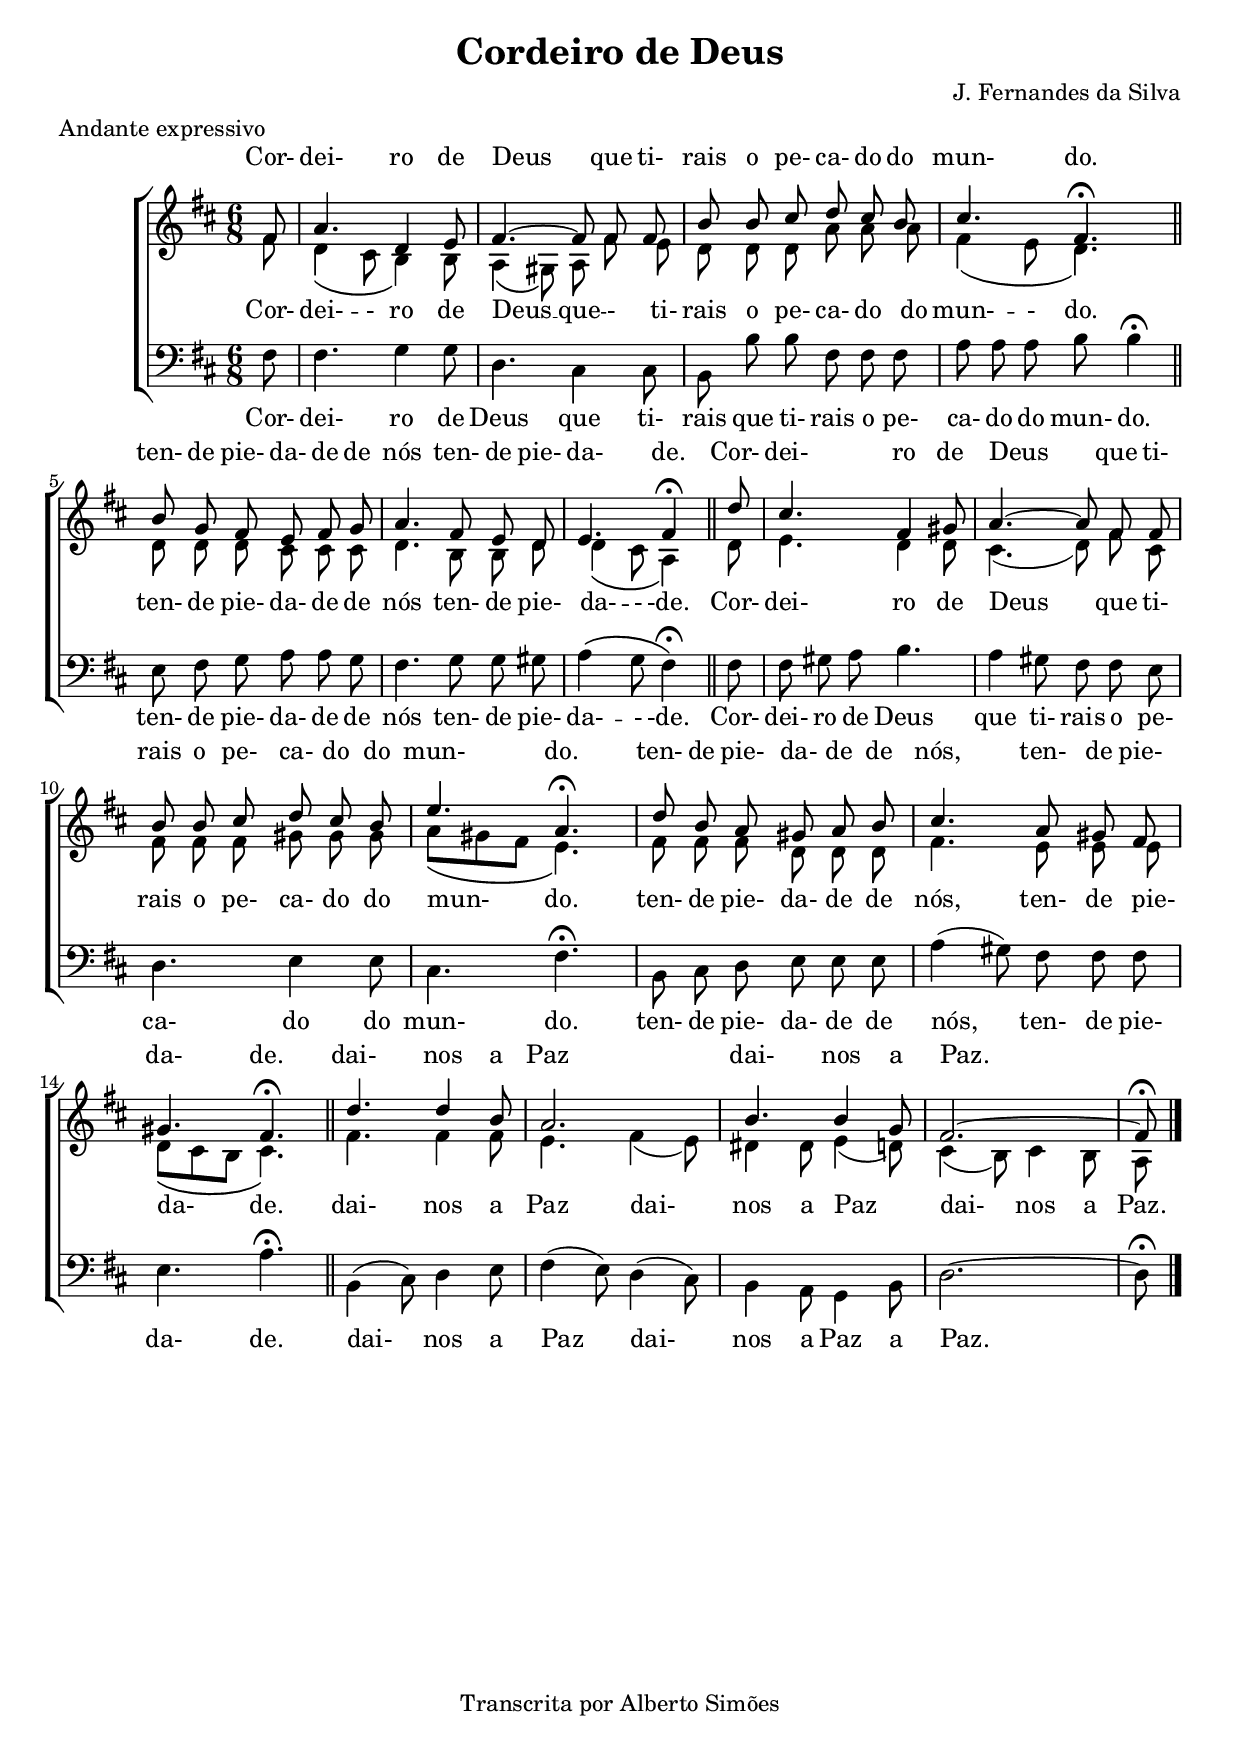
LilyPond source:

\version "2.14.0"

\header {
  title = "Cordeiro de Deus"
  composer = "J. Fernandes da Silva"
  meter = "Andante expressivo"
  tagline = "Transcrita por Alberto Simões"

  ocasioes = "cordeiro"
  seccao   = "cordeiro"
}

global = {
  \key d \major
  \time 6/8
	\autoBeamOff
}

sopMusic = \relative c' {
  \partial 8 fis8
	a4. d,4 e8
	fis4. ~ fis8 fis fis
	b b cis d cis b
	cis4.
	fis,4.\fermata \bar "||"
	
	b8 g fis e fis g
	a4. fis8 e d 
	e4. fis4\fermata \bar "||" d'8
	
	cis4. fis,4 gis8
	a4. ~ a8 fis fis
	b b cis d cis b
	e4. a,4.\fermata
	
	d8 b a gis a b
	cis4. a8 gis fis
	gis4. fis4.\fermata \bar "||"
	
	d'4. d4 b8
	a2.
	b4. b4 g8
	fis2. ~
  fis8 \fermata \bar "|."
}
sopWords = \lyricmode {
	Cor- dei- ro de Deus que ti- rais o pe- ca- do do mun- do.
	ten- de pie- da- de de nós
	ten- de pie- da- de.
	
	Cor- dei- ro de Deus que ti- rais o pe- ca- do do mun- do.
	ten- de pie- da- de de nós,
	ten- de pie- da- de.
	
	dai- nos a Paz
	dai- nos a Paz.
}

altoMusic = \relative c' {
	\partial 8 fis8
	d4\( cis8 b4\) b8
	a4\( gis8\) a fis' e
	d d d a' a a
	fis4\(  e8 d4.\)
	
	d8 d d cis cis cis
	d4. b8 b d
	d4\( cis8 a4\) d8
	
	e4. d4 d8
	cis4.( d8) fis cis
	fis fis fis gis gis gis
	a[\( gis fis] e4.\)
	
	fis8 fis fis d d d
	fis4. e8 e e
	d[\( cis b] cis4.\)
	
	fis4. fis4 fis8
	e4. fis4( e8)
	dis4 dis8 e4( d8)
	cis4( b8) cis4 b8 
a8
}

altoWords = \lyricmode {
	Cor- dei- --  - ro de Deus __ _
	que -- - ti- rais o
	pe- ca- do do mun- -- - do.
	ten- de pie- da- de de nós
	ten- de pie- da- -- - -de.
	
	Cor- dei- ro de Deus
	que ti- rais o pe- ca- do do mun-  do.
	ten- de pie- da- de de nós,
	ten- de pie- da- de.
	
	dai- nos a Paz dai- nos a Paz dai- nos a Paz.
}

tenorMusic = \relative c {
	\stemDown
	\partial 8 fis8
	fis4. g4 g8
	d4. cis4 cis8
	b8 b' b fis fis fis
	a a a b b4 \fermata
	
	e,8 fis g a a g
	fis4.  g8 g gis
	a4\( g8 fis4\) \fermata  fis8
	
	fis gis a b4.
	a4 gis8 fis fis e
	d4. e4 e8
	cis4. fis\fermata
	
	b,8 cis d e e e
	a4( gis8) fis fis fis
	e4. a4.\fermata
	
	b,4( cis8) d4 e8
	fis4( e8) d4( cis8)
	b4 a8 g4 b8
	d2. ~ 
        d8 \fermata 
}

tenorWords = \lyricmode {
	Cor- dei- ro de Deus
	que ti- rais que ti- rais o pe- ca- do do mun- do.
	ten- de pie- da- de de nós
	ten- de pie- da- -- - -de.
	
	Cor- dei- ro de Deus
	que ti- rais o pe- ca- do
	do mun- do.
	ten- de pie- da- de de nós,
	ten- de pie- da- de.
	
	dai- nos a Paz
	dai- nos a Paz
	a Paz.
}

\score {
  \context ChoirStaff <<
     \context Lyrics = sopranos { s1 }
     \context Staff = women <<
        \context Voice =
          sopranos { \voiceOne << \global \sopMusic >> }
        \context Voice =
          altos { \voiceTwo << \global \altoMusic >> }
     >>
   \context Lyrics = altos { s1 }
     \context Staff = men <<
			  \clef bass
        \context Voice =
          tenors { \voiceOne <<\global \tenorMusic >> }
     >>
   \context Lyrics = tenors { s1 }
     \context Lyrics = sopranos \lyricsto sopranos \sopWords
     \context Lyrics = altos    \lyricsto altos    \altoWords
     \context Lyrics = tenors   \lyricsto tenors   \tenorWords
  >>

  \layout {
     \context {
     }
  }
  \midi { }
}
